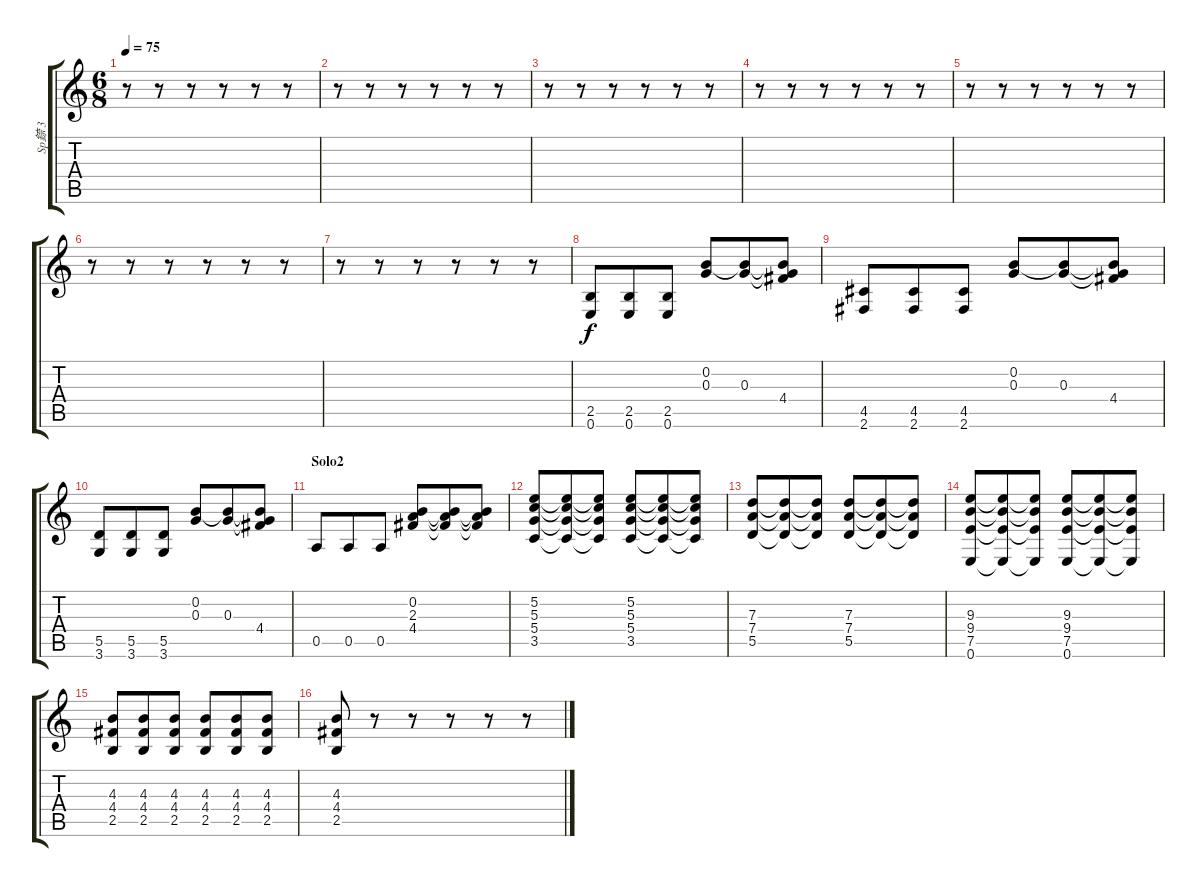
\track ("Sp錼 3" "Sp錼 3") {instrument distortionguitar}
\staff {score tabs}
\tuning (E4 B3 G3 D3 A2 E2) {hide}
\ts (6 8)
\tempo 75
\clef g2
\ks c
r.8{dy f} r.8 r.8 r.8 r.8 r.8 |
r.8 r.8 r.8 r.8 r.8 r.8 |
r.8 r.8 r.8 r.8 r.8 r.8 |
r.8 r.8 r.8 r.8 r.8 r.8 |
r.8 r.8 r.8 r.8 r.8 r.8 |
r.8 r.8 r.8 r.8 r.8 r.8 |
r.8 r.8 r.8 r.8 r.8 r.8 |
(2.5 0.6).8 (2.5 0.6).8 (2.5 0.6).8 (0.2 0.3).8 (0.2{t} 0.3).8 (0.2{t} 0.3{t} 4.4).8 |
(4.5 2.6).8 (4.5 2.6).8 (4.5 2.6).8 (0.2 0.3).8 (0.2{t} 0.3).8 (0.2{t} 0.3{t} 4.4).8 |
(5.5 3.6).8 (5.5 3.6).8 (5.5 3.6).8 (0.2 0.3).8 (0.2{t} 0.3).8 (0.2{t} 0.3{t} 4.4).8 |
\section ("" "Solo2")
0.5.8 0.5.8 0.5.8 (0.2 2.3 4.4).8 (0.2{t} 2.3{t} 4.4{t}).8 (0.2{t} 2.3{t} 4.4{t}).8 |
(5.2 5.3 5.4 3.5).8 (5.2{t} 5.3{t} 5.4{t} 3.5{t}).8 (5.2{t} 5.3{t} 5.4{t} 3.5{t}).8 (5.2 5.3 5.4 3.5).8 (5.2{t} 5.3{t} 5.4{t} 3.5{t}).8 (5.2{t} 5.3{t} 5.4{t} 3.5{t}).8 |
(7.3 7.4 5.5).8 (7.3{t} 7.4{t} 5.5{t}).8 (7.3{t} 7.4{t} 5.5{t}).8 (7.3 7.4 5.5).8 (7.3{t} 7.4{t} 5.5{t}).8 (7.3{t} 7.4{t} 5.5{t}).8 |
(9.3 9.4 7.5 0.6).8 (9.3{t} 9.4{t} 7.5{t} 0.6{t}).8 (9.3{t} 9.4{t} 7.5{t} 0.6{t}).8 (9.3 9.4 7.5 0.6).8 (9.3{t} 9.4{t} 7.5{t} 0.6{t}).8 (9.3{t} 9.4{t} 7.5{t} 0.6{t}).8 |
(4.3 4.4 2.5).8 (4.3 4.4 2.5).8 (4.3 4.4 2.5).8 (4.3 4.4 2.5).8 (4.3 4.4 2.5).8 (4.3 4.4 2.5).8 |
(4.3 4.4 2.5).8 r.8 r.8 r.8 r.8 r.8
